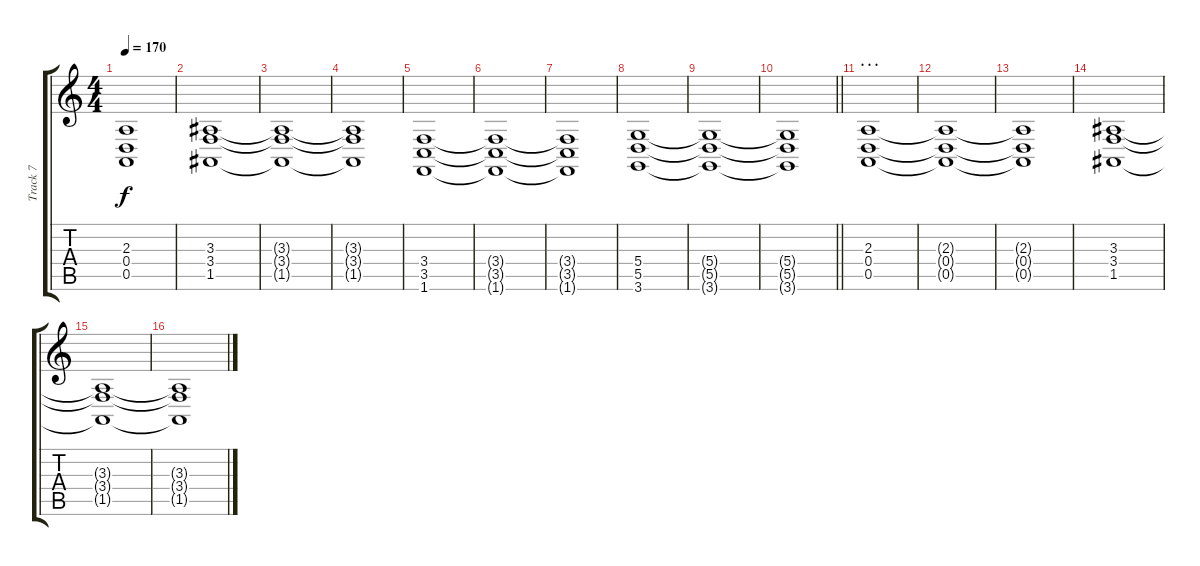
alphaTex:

\track ("Track 7" "Track 7") {instrument stringensemble1}
\staff {score tabs}
\tuning (E4 B3 G3 D3 A2 E2) {hide}
\ts (4 4)
\tempo 170
\clef g2
\ks c
(2.3{t} 0.4{t} 0.5{t}).1{dy f} |
(3.3 3.4 1.5).1 |
(3.3{t} 3.4{t} 1.5{t}).1 |
(3.3{t} 3.4{t} 1.5{t}).1 |
(3.4 3.5 1.6).1 |
(3.4{t} 3.5{t} 1.6{t}).1 |
(3.4{t} 3.5{t} 1.6{t}).1 |
(5.4 5.5 3.6).1 |
(5.4{t} 5.5{t} 3.6{t}).1 |
\barLineRight lightlight
(5.4{t} 5.5{t} 3.6{t}).1 |
\section ("" ". . .")
(2.3 0.4 0.5).1 |
(2.3{t} 0.4{t} 0.5{t}).1 |
(2.3{t} 0.4{t} 0.5{t}).1 |
(3.3 3.4 1.5).1 |
(3.3{t} 3.4{t} 1.5{t}).1 |
(3.3{t} 3.4{t} 1.5{t}).1
